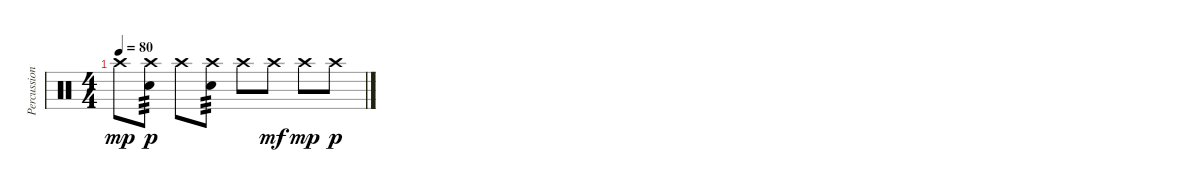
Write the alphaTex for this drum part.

\track ("Percussion" "Percussion") {instrument percussion}
\staff {score}
\articulation defaults
\ts (4 4)
\tempo 80
\clef neutral
\ks c "Crash high (hit)".8{dy mp}
("Crash high (hit)" "Snare (hit) 2").8{tp 3 dy p} "Crash high (hit)".8 ("Crash high (hit)" "Snare (hit) 2").8{tp 3} "Crash high (hit)".8 "Crash high (hit)".8{dy mf} "Crash high (hit)".8{dy mp} "Crash high (hit)".8{dy p}
